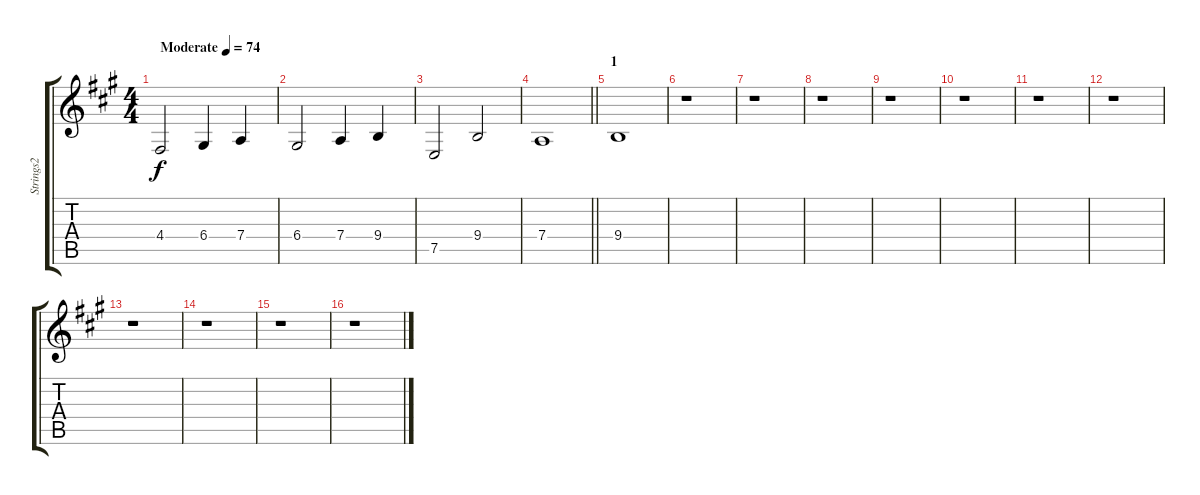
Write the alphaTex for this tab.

\track ("Strings2" "Strings2") {instrument stringensemble1}
\staff {score tabs}
\tuning (E4 B3 G3 D3 A2 E2) {hide}
\ts (4 4)
\tempo (74 "Moderate")
\clef g2
\ks a
4.4.2{dy f instrument stringensemble1} 6.4.4 7.4.4 |
6.4.2 7.4.4 9.4.4 |
7.5.2 9.4.2 |
\barLineRight lightlight
7.4.1 |
\section ("" "1")
9.4.1 |
r.1 |
r.1 |
r.1 |
r.1 |
r.1 |
r.1 |
r.1 |
r.1 |
r.1 |
r.1 |
r.1
